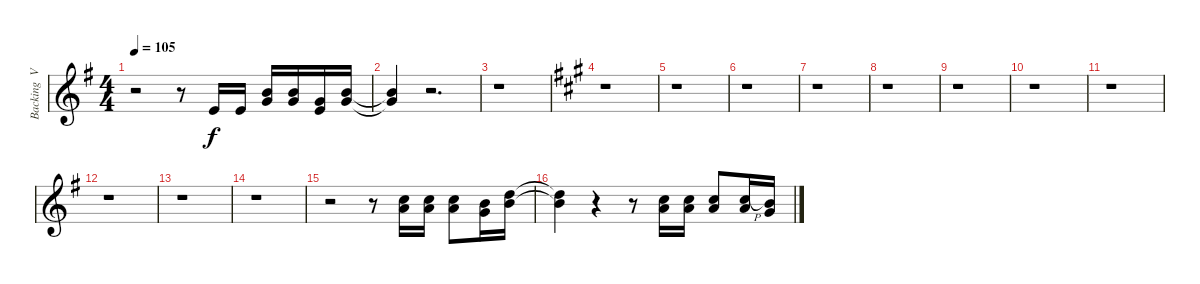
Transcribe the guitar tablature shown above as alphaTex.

\track ("Backing  Vocals" "Backing  V") {instrument choiraahs}
\staff {score}
\tuning (E4 B3 G3 D3 A2 E2) {hide}
\ts (4 4)
\tempo 105
\clef g2
\ks eminor
r.2{dy f} r.8 0.1.16 0.1.16 (3.1 12.2).16 (3.1 12.2).16 (3.1 5.2).16 (3.1 12.2).16 |
(3.1{t} 12.2{t}).4 r.2{d} |
r.1 |
\ks f#minor
r.1 |
r.1 |
r.1 |
r.1 |
r.1 |
r.1 |
r.1 |
r.1 |
\ks eminor
r.1 |
r.1 |
r.1 |
r.2 r.8 (5.1 13.2).16 (5.1 13.2).16 (5.1 13.2).8 (3.1 12.2).16 (7.1 15.2).16 |
(7.1{t} 15.2{t}).4 r.4 r.8 (5.1 13.2).16 (5.1 13.2).16 (5.1 13.2).8 (5.1{h} 13.2{h}).16 (3.1 12.2).16
